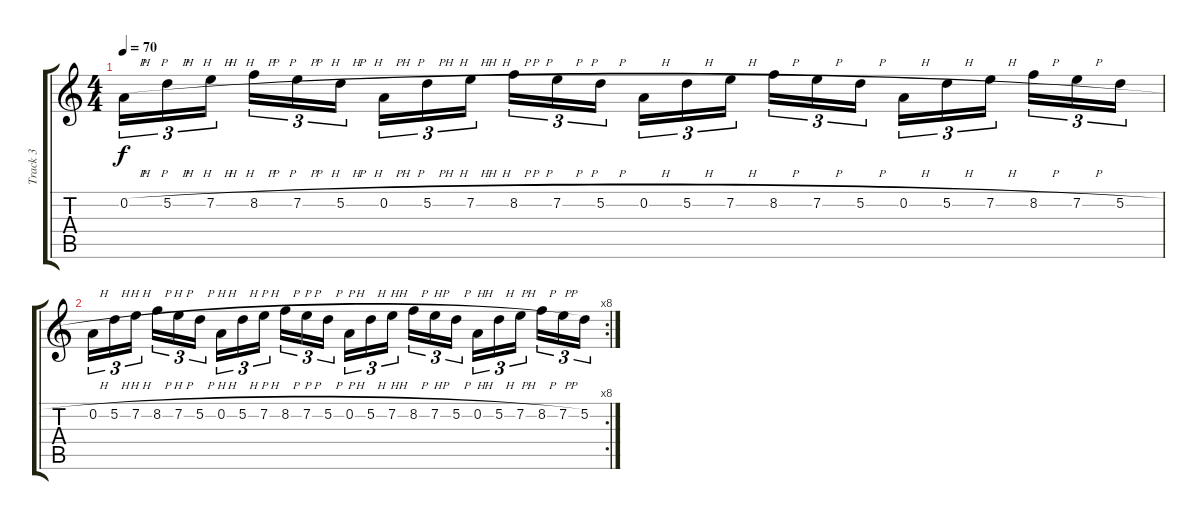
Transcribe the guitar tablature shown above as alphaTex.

\track ("Track 3" "Track 3") {instrument distortionguitar}
\staff {score tabs}
\tuning (D4 A3 F3 C3 G2 D2) {hide}
\ts (4 4)
\tempo 70
\clef g2
\ks c
0.2{h}.16{tu (3 2) dy f} 5.2{h}.16{tu (3 2)} 7.2{h}.16{tu (3 2) beam splitsecondary} 8.2{h}.16{tu (3 2)} 7.2{h}.16{tu (3 2)} 5.2{h}.16{tu (3 2)} 0.2{h}.16{tu (3 2)} 5.2{h}.16{tu (3 2)} 7.2{h}.16{tu (3 2) beam splitsecondary} 8.2{h}.16{tu (3 2)} 7.2{h}.16{tu (3 2)} 5.2{h}.16{tu (3 2)} 0.2{h}.16{tu (3 2)} 5.2{h}.16{tu (3 2)} 7.2{h}.16{tu (3 2) beam splitsecondary} 8.2{h}.16{tu (3 2)} 7.2{h}.16{tu (3 2)} 5.2{h}.16{tu (3 2)} 0.2{h}.16{tu (3 2)} 5.2{h}.16{tu (3 2)} 7.2{h}.16{tu (3 2) beam splitsecondary} 8.2{h}.16{tu (3 2)} 7.2{h}.16{tu (3 2)} 5.2{h}.16{tu (3 2)} |
\rc 8
0.2{h}.16{tu (3 2)} 5.2{h}.16{tu (3 2)} 7.2{h}.16{tu (3 2) beam splitsecondary} 8.2{h}.16{tu (3 2)} 7.2{h}.16{tu (3 2)} 5.2{h}.16{tu (3 2)} 0.2{h}.16{tu (3 2)} 5.2{h}.16{tu (3 2)} 7.2{h}.16{tu (3 2) beam splitsecondary} 8.2{h}.16{tu (3 2)} 7.2{h}.16{tu (3 2)} 5.2{h}.16{tu (3 2)} 0.2{h}.16{tu (3 2)} 5.2{h}.16{tu (3 2)} 7.2{h}.16{tu (3 2) beam splitsecondary} 8.2{h}.16{tu (3 2)} 7.2{h}.16{tu (3 2)} 5.2{h}.16{tu (3 2)} 0.2{h}.16{tu (3 2)} 5.2{h}.16{tu (3 2)} 7.2{h}.16{tu (3 2) beam splitsecondary} 8.2{h}.16{tu (3 2)} 7.2{h}.16{tu (3 2)} 5.2.16{tu (3 2)}
